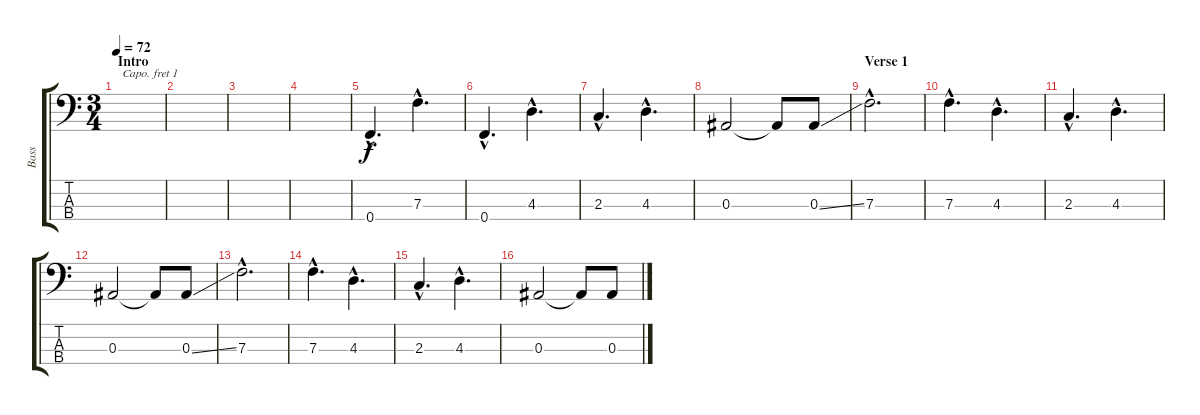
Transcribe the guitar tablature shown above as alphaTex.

\track ("Bass" "Bass") {instrument electricbassfinger}
\staff {score tabs}
\capo 1
\tuning (G2 D2 A1 E1) {hide}
\ts (3 4)
\section ("" "Intro")
\tempo 72
\clef f4
\ks c
|
|
|
|
0.4{hac}.4{d} 7.3{hac}.4{d} |
0.4{hac}.4{d} 4.3{hac}.4{d} |
2.3{hac}.4{d} 4.3{hac}.4{d} |
0.3.2 0.3{t}.8 0.3{ss}.8 |
\section ("" "Verse 1")
7.3{hac}.2{d} |
7.3{hac}.4{d} 4.3{hac}.4{d} |
2.3{hac}.4{d} 4.3{hac}.4{d} |
0.3.2 0.3{t}.8 0.3{ss}.8 |
7.3{hac}.2{d} |
7.3{hac}.4{d} 4.3{hac}.4{d} |
2.3{hac}.4{d} 4.3{hac}.4{d} |
0.3.2 0.3{t}.8 0.3{ss}.8
